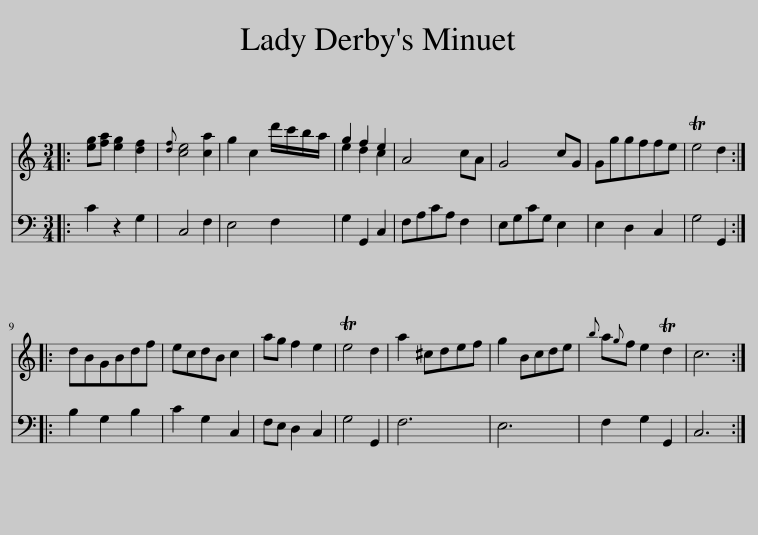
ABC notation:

X:1
%%score ( 1 2 ) 3
L:1/8
M:3/4
I:linebreak $
K:C
V:1 treble
V:2 treble
V:3 bass
V:1
|: [eg][fa] [eg]2 [df]2 |{[df]} [ce]4 [ca]2 | g2 c2 d'/c'/b/a/ | g2 f2 e2 | A4 cA | %5
 G4 cG | Gggffe | Te4 d2 ::$ dBGBdf | ecdB c2 | %10
 ag f2 e2 | Te4 d2 | a2 ^cdef | g2 Bcde |{b} a{g}f e2 Td2 | %15
 c6 :| %16
V:2
|: x6 | x6 | x6 | e2 d2 c2 | x6 | %5
 x6 | x6 | x6 ::$ x6 | x6 | %10
 x6 | x6 | x6 | x6 | x6 | %15
 x6 :| %16
V:3
|: C2 z2 G,2 | C,4 F,2 | E,4 F,2 | G,2 G,,2 C,2 | F,A,CA, F,2 | %5
 E,G,CG, E,2 | E,2 D,2 C,2 | G,4 G,,2 ::$ B,2 G,2 B,2 | C2 G,2 C,2 | %10
 F,E, D,2 C,2 | G,4 G,,2 | F,6 | E,6 | F,2 G,2 G,,2 | %15
 C,6 :| %16
